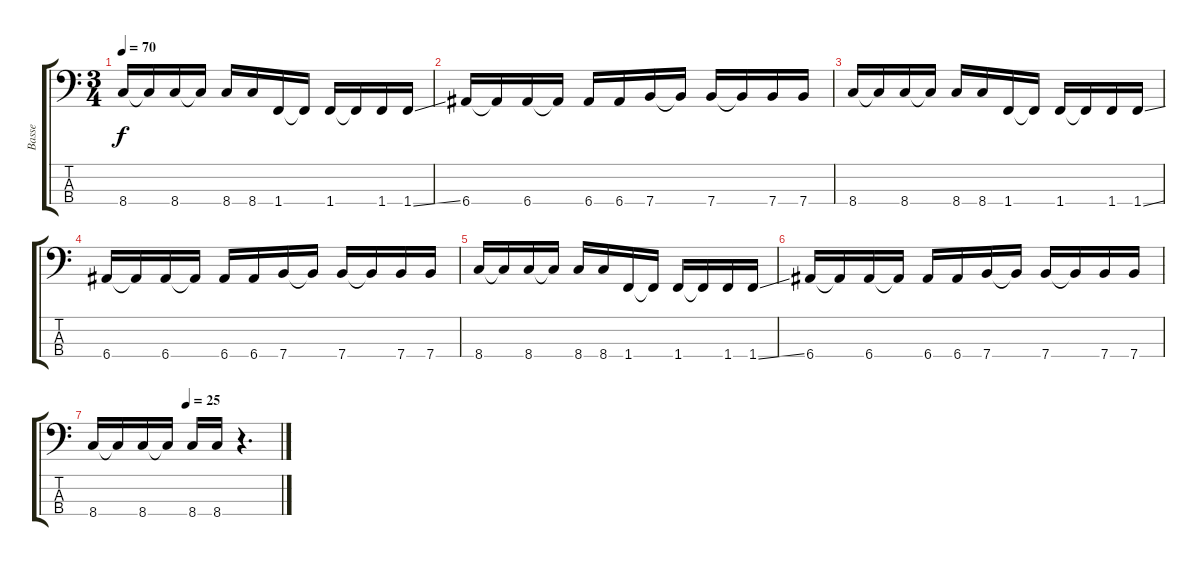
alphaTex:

\track ("Basse" "Basse") {instrument electricbasspick}
\staff {score tabs}
\tuning (G2 D2 A1 E1) {hide}
\ts (3 4)
\tempo 70
\clef f4
\ks c
8.4.16{dy f} 8.4{t}.16 8.4.16 8.4{t}.16 8.4.16 8.4.16 1.4.16 1.4{t}.16 1.4.16 1.4{t}.16 1.4.16 1.4{ss}.16 |
6.4.16 6.4{t}.16 6.4.16 6.4{t}.16 6.4.16 6.4.16 7.4.16 7.4{t}.16 7.4.16 7.4{t}.16 7.4.16 7.4.16 |
8.4.16 8.4{t}.16 8.4.16 8.4{t}.16 8.4.16 8.4.16 1.4.16 1.4{t}.16 1.4.16 1.4{t}.16 1.4.16 1.4{ss}.16 |
6.4.16 6.4{t}.16 6.4.16 6.4{t}.16 6.4.16 6.4.16 7.4.16 7.4{t}.16 7.4.16 7.4{t}.16 7.4.16 7.4.16 |
8.4.16 8.4{t}.16 8.4.16 8.4{t}.16 8.4.16 8.4.16 1.4.16 1.4{t}.16 1.4.16 1.4{t}.16 1.4.16 1.4{ss}.16 |
6.4.16 6.4{t}.16 6.4.16 6.4{t}.16 6.4.16 6.4.16 7.4.16 7.4{t}.16 7.4.16 7.4{t}.16 7.4.16 7.4.16 |
\tempo (25 0.5)
8.4.16 8.4{t}.16 8.4.16 8.4{t}.16 8.4.16 8.4.16 r.4{d}
